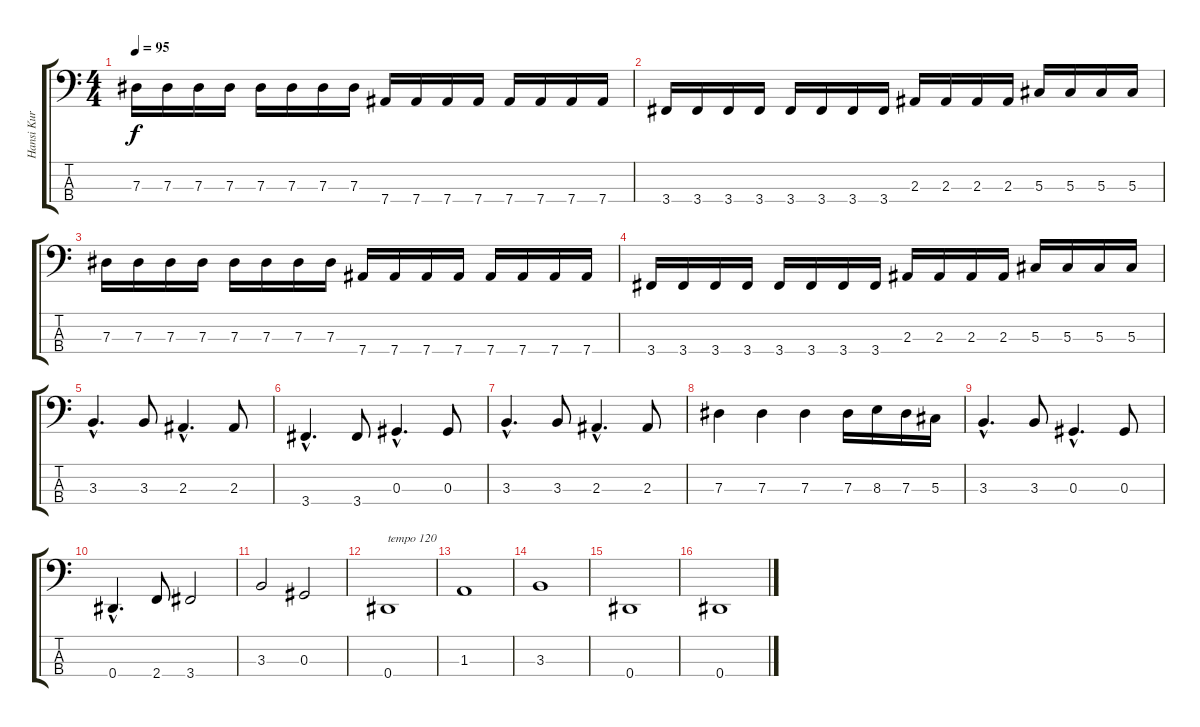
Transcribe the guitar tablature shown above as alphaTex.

\track (" Hansi Kursch" " Hansi Kur") {instrument electricbasspick}
\staff {score tabs}
\tuning (Gb2 Db2 Ab1 Eb1) {hide}
\ts (4 4)
\tempo 95
\clef f4
\ks c
7.3.16{dy f} 7.3.16 7.3.16 7.3.16 7.3.16 7.3.16 7.3.16 7.3.16 7.4.16 7.4.16 7.4.16 7.4.16 7.4.16 7.4.16 7.4.16 7.4.16 |
3.4.16 3.4.16 3.4.16 3.4.16 3.4.16 3.4.16 3.4.16 3.4.16 2.3.16 2.3.16 2.3.16 2.3.16 5.3.16 5.3.16 5.3.16 5.3.16 |
7.3.16 7.3.16 7.3.16 7.3.16 7.3.16 7.3.16 7.3.16 7.3.16 7.4.16 7.4.16 7.4.16 7.4.16 7.4.16 7.4.16 7.4.16 7.4.16 |
3.4.16 3.4.16 3.4.16 3.4.16 3.4.16 3.4.16 3.4.16 3.4.16 2.3.16 2.3.16 2.3.16 2.3.16 5.3.16 5.3.16 5.3.16 5.3.16 |
3.3{hac}.4{d} 3.3.8 2.3{hac}.4{d} 2.3.8 |
3.4{hac}.4{d} 3.4.8 0.3{hac}.4{d} 0.3.8 |
3.3{hac}.4{d} 3.3.8 2.3{hac}.4{d} 2.3.8 |
7.3.4 7.3.4 7.3.4 7.3.16 8.3.16 7.3.16 5.3.16 |
3.3{hac}.4{d} 3.3.8 0.3{hac}.4{d} 0.3.8 |
0.4{hac}.4{d} 2.4.8 3.4.2 |
3.3.2 0.3.2 |
0.4.1{txt "tempo 120"} |
1.3.1 |
3.3.1 |
0.4.1 |
0.4.1
